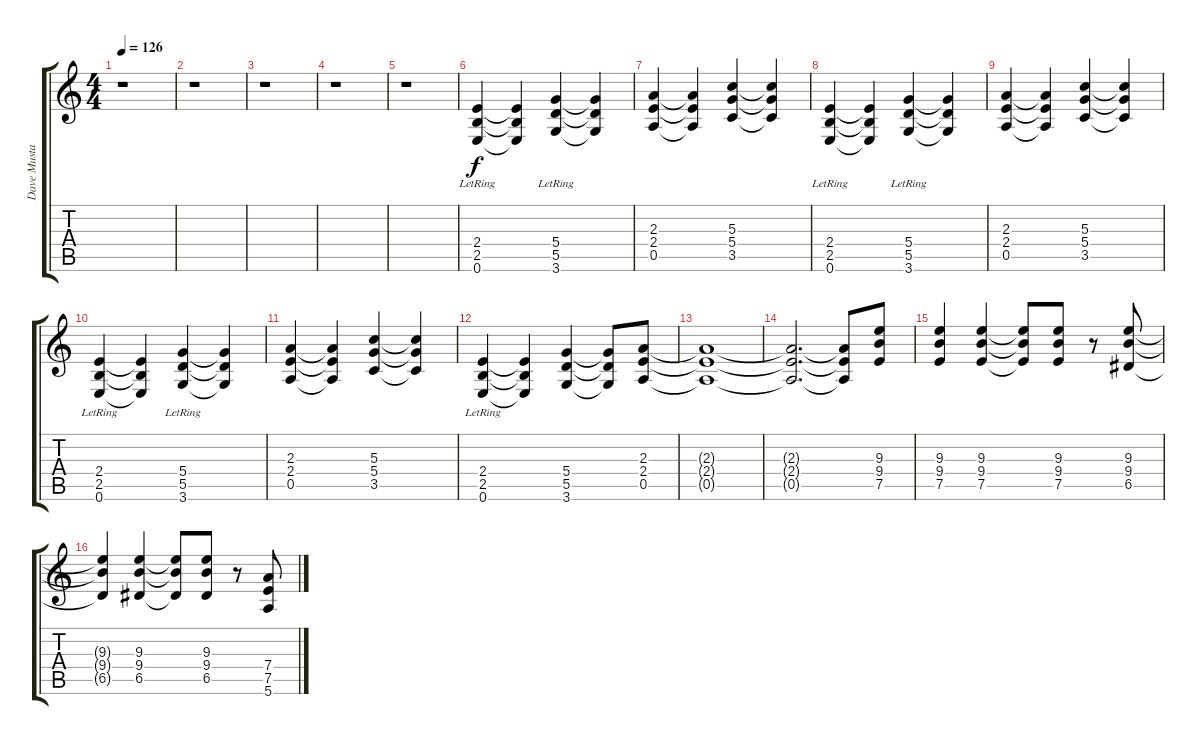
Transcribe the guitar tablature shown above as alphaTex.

\track ("Dave Mustaine" "Dave Musta") {instrument distortionguitar}
\staff {score tabs}
\tuning (E4 B3 G3 D3 A2 E2) {hide}
\ts (4 4)
\tempo 126
\clef g2
\ks c
r.1{dy f} |
r.1 |
r.1 |
r.1 |
r.1 |
(2.4 2.5 0.6{lr}).4{instrument distortionguitar} (2.4{t} 2.5{t} 0.6{t}).4 (5.4 5.5 3.6{lr}).4 (5.4{t} 5.5{t} 3.6{t}).4 |
(2.3 2.4 0.5).4 (2.3{t} 2.4{t} 0.5{t}).4 (5.3 5.4 3.5).4 (5.3{t} 5.4{t} 3.5{t}).4 |
(2.4 2.5 0.6{lr}).4 (2.4{t} 2.5{t} 0.6{t}).4 (5.4 5.5 3.6{lr}).4 (5.4{t} 5.5{t} 3.6{t}).4 |
(2.3 2.4 0.5).4 (2.3{t} 2.4{t} 0.5{t}).4 (5.3 5.4 3.5).4 (5.3{t} 5.4{t} 3.5{t}).4 |
(2.4 2.5 0.6{lr}).4 (2.4{t} 2.5{t} 0.6{t}).4 (5.4 5.5 3.6{lr}).4 (5.4{t} 5.5{t} 3.6{t}).4 |
(2.3 2.4 0.5).4 (2.3{t} 2.4{t} 0.5{t}).4 (5.3 5.4 3.5).4 (5.3{t} 5.4{t} 3.5{t}).4 |
(2.4 2.5 0.6{lr}).4 (2.4{t} 2.5{t} 0.6{t}).4 (5.4 5.5 3.6).4 (5.4{t} 5.5{t} 3.6{t}).8 (2.3 2.4 0.5).8 |
(2.3{t} 2.4{t} 0.5{t}).1 |
(2.3{t} 2.4{t} 0.5{t}).2{d} (2.3{t} 2.4{t} 0.5{t}).8 (9.3 9.4 7.5).8 |
(9.3 9.4 7.5).4 (9.3 9.4 7.5).4 (9.3{t} 9.4{t} 7.5{t}).8 (9.3 9.4 7.5).8 r.8 (9.3 9.4 6.5).8 |
(9.3{t} 9.4{t} 6.5{t}).4 (9.3 9.4 6.5).4 (9.3{t} 9.4{t} 6.5{t}).8 (9.3 9.4 6.5).8 r.8 (7.4 7.5 5.6).8
